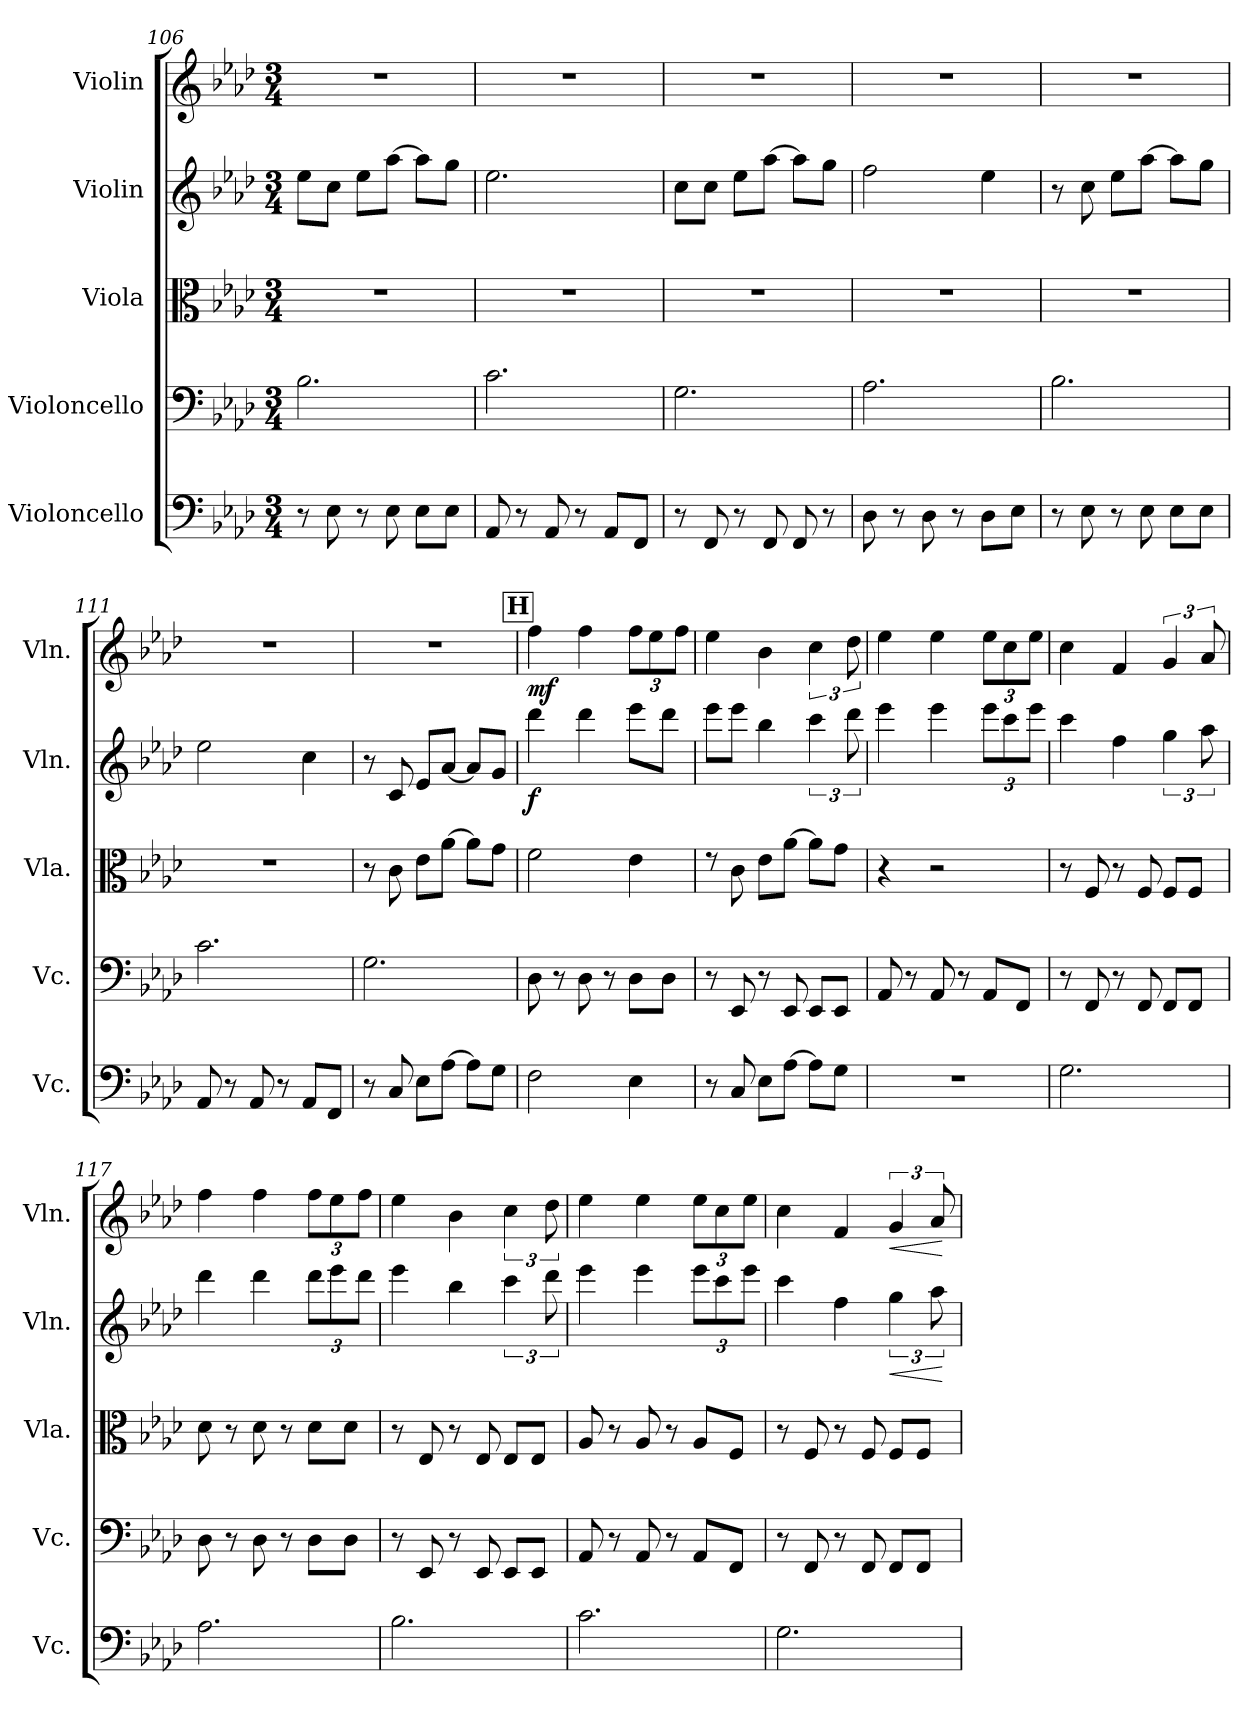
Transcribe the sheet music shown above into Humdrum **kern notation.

**kern	**kern	**kern	**kern	**dynam	**kern	**dynam
*part5	*part4	*part3	*part2	*part2	*part1	*part1
*staff5	*staff4	*staff3	*staff2	*staff2	*staff1	*staff1
*I"Violoncello	*I"Violoncello	*I"Viola	*I"Violin	*	*I"Violin	*
*I'Vc.	*I'Vc.	*I'Vla.	*I'Vln.	*	*I'Vln.	*
*clefF4	*clefF4	*clefC3	*clefG2	*	*clefG2	*
*k[b-e-a-d-]	*k[b-e-a-d-]	*k[b-e-a-d-]	*k[b-e-a-d-]	*	*k[b-e-a-d-]	*
*M3/4	*M3/4	*M3/4	*M3/4	*	*M3/4	*
=106	=106	=106	=106	=106	=106	=106
8r	2.B-\	2.r	8ee-\L	.	2.r	.
8E-\	.	.	8cc\J	.	.	.
8r	.	.	8ee-\L	.	.	.
8E-\	.	.	[8aa-\J	.	.	.
8E-\L	.	.	8aa-\L]	.	.	.
8E-\J	.	.	8gg\J	.	.	.
=107	=107	=107	=107	=107	=107	=107
8AA-/	2.c\	2.r	2.ee-\	.	2.r	.
8r	.	.	.	.	.	.
8AA-/	.	.	.	.	.	.
8r	.	.	.	.	.	.
8AA-/L	.	.	.	.	.	.
8FF/J	.	.	.	.	.	.
!!LO:LB:g=z
=108	=108	=108	=108	=108	=108	=108
8r	2.G\	2.r	8cc\L	.	2.r	.
8FF/	.	.	8cc\J	.	.	.
8r	.	.	8ee-\L	.	.	.
8FF/	.	.	[8aa-\J	.	.	.
8FF/	.	.	8aa-\L]	.	.	.
8r	.	.	8gg\J	.	.	.
=109	=109	=109	=109	=109	=109	=109
8D-\	2.A-\	2.r	2ff\	.	2.r	.
8r	.	.	.	.	.	.
8D-\	.	.	.	.	.	.
8r	.	.	.	.	.	.
8D-\L	.	.	4ee-\	.	.	.
8E-\J	.	.	.	.	.	.
=110	=110	=110	=110	=110	=110	=110
8r	2.B-\	2.r	8r	.	2.r	.
8E-\	.	.	8cc\	.	.	.
8r	.	.	8ee-\L	.	.	.
8E-\	.	.	[8aa-\J	.	.	.
8E-\L	.	.	8aa-\L]	.	.	.
8E-\J	.	.	8gg\J	.	.	.
=111	=111	=111	=111	=111	=111	=111
8AA-/	2.c\	2.r	2ee-\	.	2.r	.
8r	.	.	.	.	.	.
8AA-/	.	.	.	.	.	.
8r	.	.	.	.	.	.
8AA-/L	.	.	4cc\	.	.	.
8FF/J	.	.	.	.	.	.
=112	=112	=112	=112	=112	=112	=112
8r	2.G\	8r	8r	.	2.r	.
8C/	.	8c\	8c/	.	.	.
8E-\L	.	8e-\L	8e-/L	.	.	.
[8A-\J	.	[8a-\J	[8a-/J	.	.	.
8A-\L]	.	8a-\L]	8a-/L]	.	.	.
8G\J	.	8g\J	8g/J	.	.	.
!!LO:PB:g=z
!!LO:REH:place=s1:a:B:fs=14:t=H
=113	=113	=113	=113	=113	=113	=113
!	!	!	!	!LO:DY:b	!	!LO:DY:b
2F\	8D-\	2f\	4ddd-\	f	4ff\	mf
.	8r	.	.	.	.	.
.	8D-\	.	4ddd-\	.	4ff\	.
.	8r	.	.	.	.	.
*	*	*	*	*	*Xbrackettup	*
4E-\	8D-\L	4e-\	8eee-\L	.	12ff\L	.
.	.	.	.	.	12ee-\	.
.	8D-\J	.	8ddd-\J	.	.	.
.	.	.	.	.	12ff\J	.
=114	=114	=114	=114	=114	=114	=114
8r	8r	8re	8eee-\L	.	4ee-\	.
8C/	8EE-/	8c\	8eee-\J	.	.	.
8E-\L	8r	8e-\L	4bb-\	.	4b-\	.
[8A-\J	8EE-/	[8a-\J	.	.	.	.
*	*	*	*	*	*brackettup	*
8A-\L]	8EE-/L	8a-\L]	6ccc\	.	6cc\	.
8G\J	8EE-/J	8g\J	.	.	.	.
.	.	.	12ddd-\	.	12dd-\	.
=115	=115	=115	=115	=115	=115	=115
2.r	8AA-/	4r	4eee-\	.	4ee-\	.
.	8r	.	.	.	.	.
.	8AA-/	2r	4eee-\	.	4ee-\	.
.	8r	.	.	.	.	.
*	*	*	*Xbrackettup	*	*Xbrackettup	*
.	8AA-/L	.	12eee-\L	.	12ee-\L	.
.	.	.	12ccc\	.	12cc\	.
.	8FF/J	.	.	.	.	.
.	.	.	12eee-\J	.	12ee-\J	.
=116	=116	=116	=116	=116	=116	=116
2.G\	8r	8r	4ccc\	.	4cc\	.
.	8FF/	8F/	.	.	.	.
.	8r	8r	4ff\	.	4f/	.
.	8FF/	8F/	.	.	.	.
*	*	*	*brackettup	*	*brackettup	*
.	8FF/L	8F/L	6gg\	.	6g/	.
.	8FF/J	8F/J	.	.	.	.
.	.	.	12aa-\	.	12a-/	.
=117	=117	=117	=117	=117	=117	=117
2.A-\	8D-\	8d-\	4ddd-\	.	4ff\	.
.	8r	8r	.	.	.	.
.	8D-\	8d-\	4ddd-\	.	4ff\	.
.	8r	8r	.	.	.	.
*	*	*	*Xbrackettup	*	*Xbrackettup	*
.	8D-\L	8d-\L	12ddd-\L	.	12ff\L	.
.	.	.	12eee-\	.	12ee-\	.
.	8D-\J	8d-\J	.	.	.	.
.	.	.	12ddd-\J	.	12ff\J	.
!!LO:LB:g=z
=118	=118	=118	=118	=118	=118	=118
2.B-\	8r	8r	4eee-\	.	4ee-\	.
.	8EE-/	8E-/	.	.	.	.
.	8r	8r	4bb-\	.	4b-\	.
.	8EE-/	8E-/	.	.	.	.
*	*	*	*brackettup	*	*brackettup	*
.	8EE-/L	8E-/L	6ccc\	.	6cc\	.
.	8EE-/J	8E-/J	.	.	.	.
.	.	.	12ddd-\	.	12dd-\	.
=119	=119	=119	=119	=119	=119	=119
2.c\	8AA-/	8A-/	4eee-\	.	4ee-\	.
.	8r	8r	.	.	.	.
.	8AA-/	8A-/	4eee-\	.	4ee-\	.
.	8r	8r	.	.	.	.
*	*	*	*Xbrackettup	*	*Xbrackettup	*
.	8AA-/L	8A-/L	12eee-\L	.	12ee-\L	.
.	.	.	12ccc\	.	12cc\	.
.	8FF/J	8F/J	.	.	.	.
.	.	.	12eee-\J	.	12ee-\J	.
=120	=120	=120	=120	=120	=120	=120
2.G\	8r	8r	4ccc\	.	4cc\	.
.	8FF/	8F/	.	.	.	.
.	8r	8r	4ff\	.	4f/	.
.	8FF/	8F/	.	.	.	.
*	*	*	*brackettup	*	*	*
!	!	!	!	!LO:HP:b	!	!
*	*	*	*	*	*brackettup	*
!	!	!	!	!	!	!LO:HP:b
.	8FF/L	8F/L	6gg\	<	6g/	<
.	8FF/J	8F/J	.	.	.	.
.	.	.	12aa-\	.	12a-/	.
.	.	.	.	[	.	[
=	=	=	=	=	=	=
*-	*-	*-	*-	*-	*-	*-
